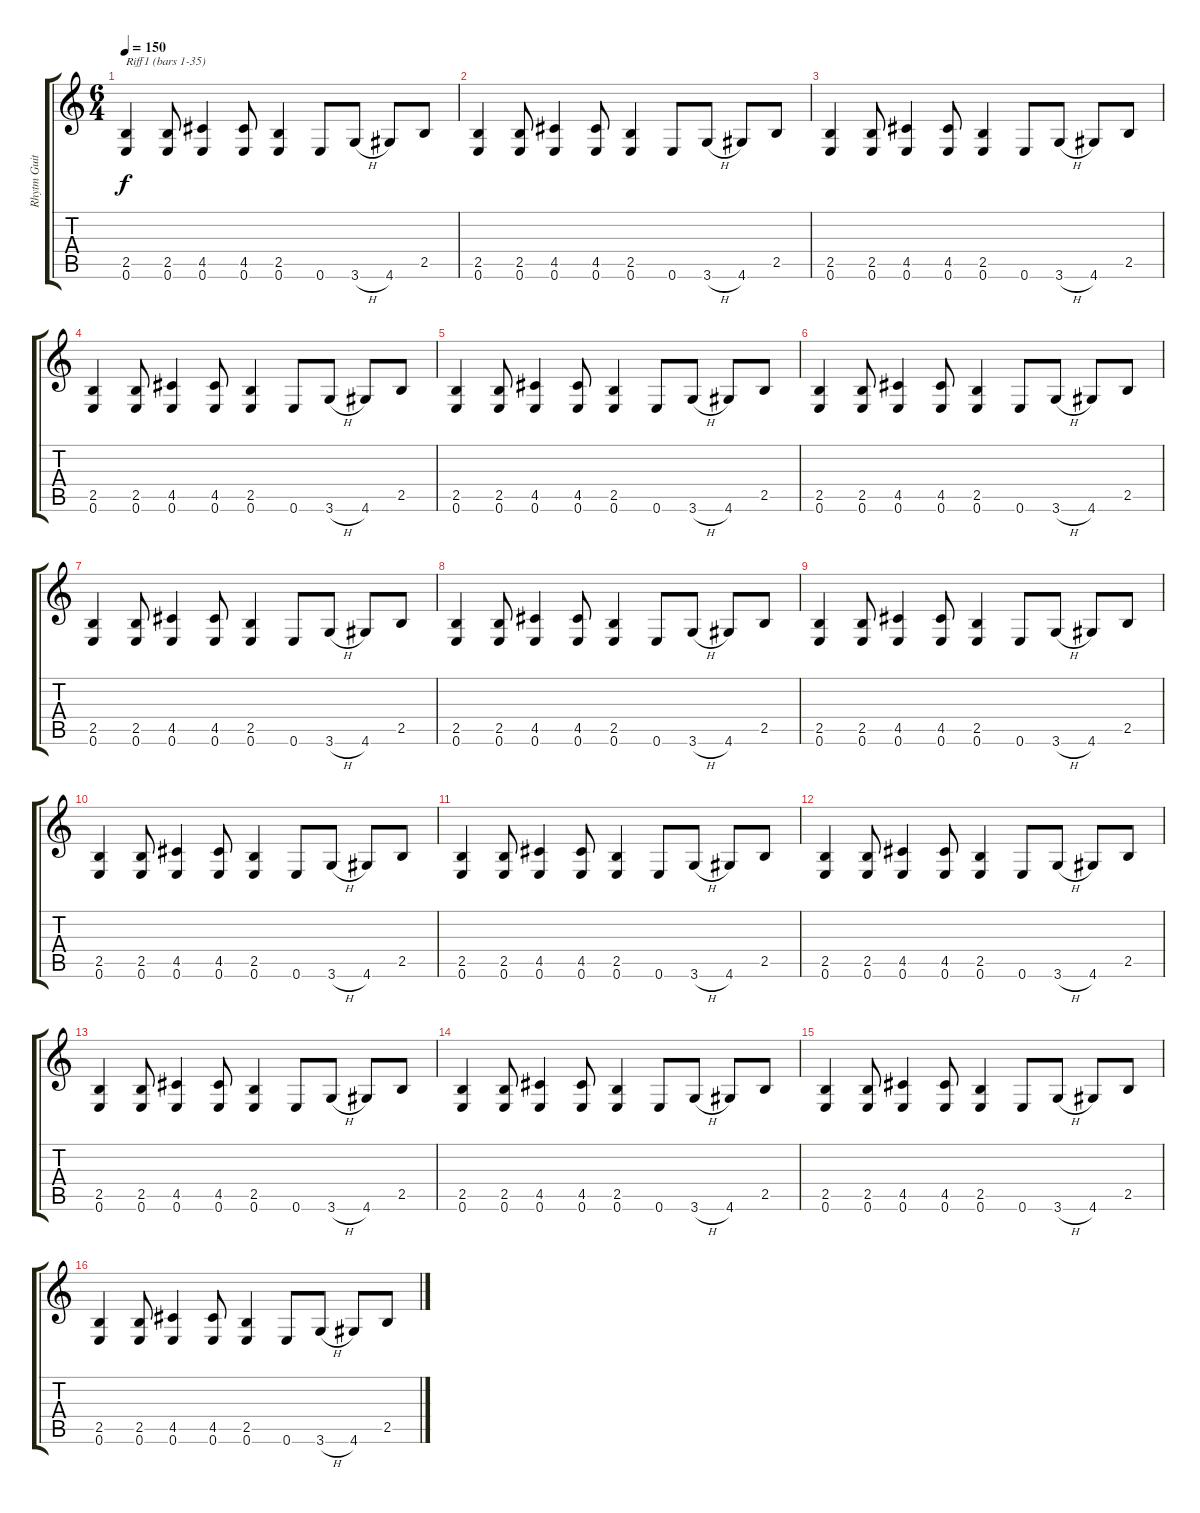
\track ("Rhytm Guitar" "Rhytm Guit") {instrument electricguitarmuted}
\staff {score tabs}
\tuning (E4 B3 G3 D3 A2 E2) {hide}
\ts (6 4)
\tempo 150
\clef g2
\ks c
(2.5 0.6).4{txt "Riff1 (bars 1-35)" dy f instrument electricguitarmuted} (2.5 0.6).8 (4.5 0.6).4 (4.5 0.6).8 (2.5 0.6).4 0.6.8 3.6{h}.8 4.6.8 2.5.8 |
(2.5 0.6).4 (2.5 0.6).8 (4.5 0.6).4 (4.5 0.6).8 (2.5 0.6).4 0.6.8 3.6{h}.8 4.6.8 2.5.8 |
(2.5 0.6).4 (2.5 0.6).8 (4.5 0.6).4 (4.5 0.6).8 (2.5 0.6).4 0.6.8 3.6{h}.8 4.6.8 2.5.8 |
(2.5 0.6).4 (2.5 0.6).8 (4.5 0.6).4 (4.5 0.6).8 (2.5 0.6).4 0.6.8 3.6{h}.8 4.6.8 2.5.8 |
(2.5 0.6).4 (2.5 0.6).8 (4.5 0.6).4 (4.5 0.6).8 (2.5 0.6).4 0.6.8 3.6{h}.8 4.6.8 2.5.8 |
(2.5 0.6).4 (2.5 0.6).8 (4.5 0.6).4 (4.5 0.6).8 (2.5 0.6).4 0.6.8 3.6{h}.8 4.6.8 2.5.8 |
(2.5 0.6).4 (2.5 0.6).8 (4.5 0.6).4 (4.5 0.6).8 (2.5 0.6).4 0.6.8 3.6{h}.8 4.6.8 2.5.8 |
(2.5 0.6).4 (2.5 0.6).8 (4.5 0.6).4 (4.5 0.6).8 (2.5 0.6).4 0.6.8 3.6{h}.8 4.6.8 2.5.8 |
(2.5 0.6).4 (2.5 0.6).8 (4.5 0.6).4 (4.5 0.6).8 (2.5 0.6).4 0.6.8 3.6{h}.8 4.6.8 2.5.8 |
(2.5 0.6).4 (2.5 0.6).8 (4.5 0.6).4 (4.5 0.6).8 (2.5 0.6).4 0.6.8 3.6{h}.8 4.6.8 2.5.8 |
(2.5 0.6).4 (2.5 0.6).8 (4.5 0.6).4 (4.5 0.6).8 (2.5 0.6).4 0.6.8 3.6{h}.8 4.6.8 2.5.8 |
(2.5 0.6).4 (2.5 0.6).8 (4.5 0.6).4 (4.5 0.6).8 (2.5 0.6).4 0.6.8 3.6{h}.8 4.6.8 2.5.8 |
(2.5 0.6).4 (2.5 0.6).8 (4.5 0.6).4 (4.5 0.6).8 (2.5 0.6).4 0.6.8 3.6{h}.8 4.6.8 2.5.8 |
(2.5 0.6).4 (2.5 0.6).8 (4.5 0.6).4 (4.5 0.6).8 (2.5 0.6).4 0.6.8 3.6{h}.8 4.6.8 2.5.8 |
(2.5 0.6).4 (2.5 0.6).8 (4.5 0.6).4 (4.5 0.6).8 (2.5 0.6).4 0.6.8 3.6{h}.8 4.6.8 2.5.8 |
(2.5 0.6).4 (2.5 0.6).8 (4.5 0.6).4 (4.5 0.6).8 (2.5 0.6).4 0.6.8 3.6{h}.8 4.6.8 2.5.8
